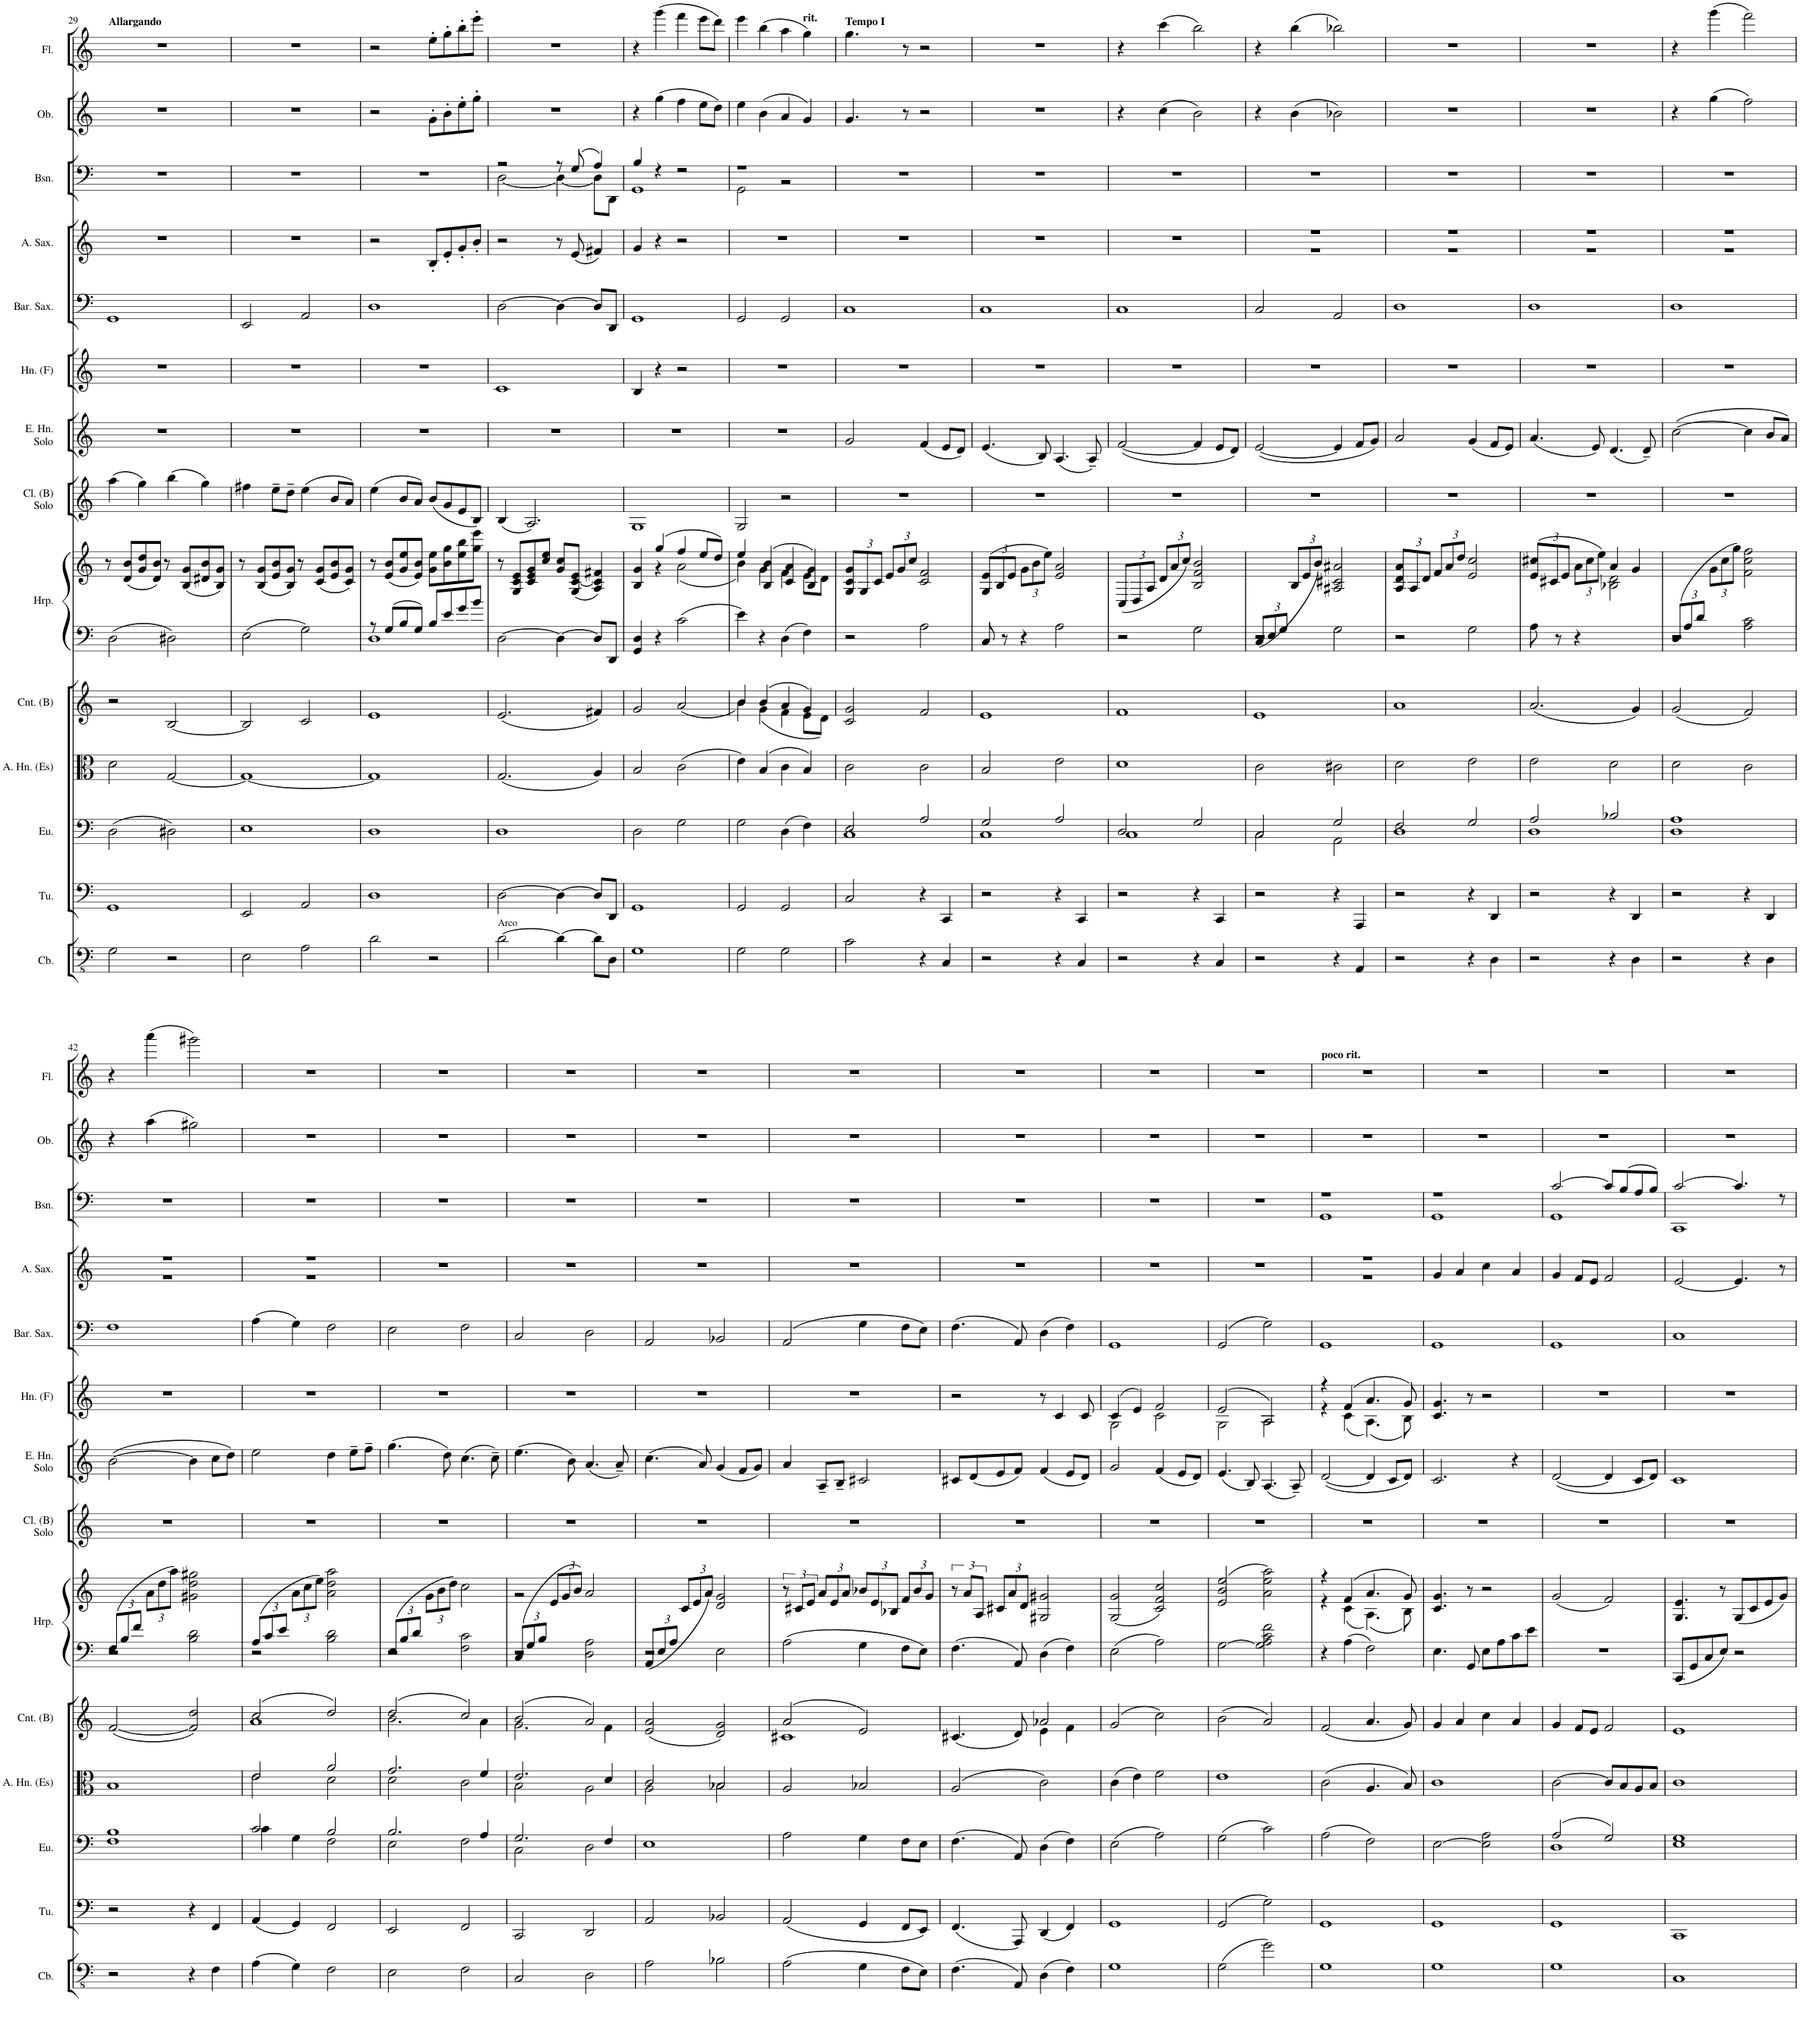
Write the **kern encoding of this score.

**kern	**kern	**kern	**kern	**kern	**kern	**kern	**kern	**kern	**kern	**kern	**kern	**kern	**kern	**kern
*part14	*part13	*part12	*part11	*part10	*part9	*part9	*part8	*part7	*part6	*part5	*part4	*part3	*part2	*part1
*staff15	*staff14	*staff13	*staff12	*staff11	*staff10	*staff9	*staff8	*staff7	*staff6	*staff5	*staff4	*staff3	*staff2	*staff1
*I"Double Bass	*I"Tuba	*I"Euphonium	*I"Alto Horn (Es)	*I"Cornet (B)	*I"Harp	*	*I"Clarinet (B)       Solo	*I"English Horn         Solo	*I"Horn (F)	*I"Baritone Saxophone	*I"Alto Saxophone	*I"Bassoon	*I"Oboe	*I"Flute
*	*I'Tu.	*I'Eu.	*I'A. Hn. (Es)	*I'Cnt. (B)	*I'Hrp.	*	*I'Cl. (B)   Solo	*I'E. Hn.   Solo	*I'Hn. (F)	*I'Bar. Sax.	*I'A. Sax.	*I'Bsn.	*I'Ob.	*I'Fl.
!!LO:PB:g=z
*clefFv4	*clefF4	*clefF4	*clefC3	*clefG2	*clefF4	*clefG2	*clefG2	*clefG2	*clefG2	*clefF4	*clefG2	*clefF4	*clefG2	*clefG2
*Trd7c12	*	*	*Trd5c9	*Trd1c2	*	*	*Trd1c2	*Trd4c7	*Trd4c7	*	*Trd5c9	*	*	*
*k[]	*k[]	*k[]	*k[]	*k[]	*k[]	*k[]	*k[]	*k[]	*k[]	*k[]	*k[]	*k[]	*k[]	*k[]
*M4/4	*M4/4	*M4/4	*M4/4	*M4/4	*M4/4	*M4/4	*M4/4	*M4/4	*M4/4	*M4/4	*M4/4	*M4/4	*M4/4	*M4/4
=29	=29	=29	=29	=29	=29	=29	=29	=29	=29	=29	=29	=29	=29	=29
!	!	!	!	!	!	!	!	!	!	!	!	!	!	!LO:TX:a:B:t=Allargando
2GG\	1GG	(2D\	2d\	2r	2D\	8r	(4aa\	1r	1r	1GG	1r	1r	1r	1r
.	.	.	.	.	.	(8d/ 8b/L	.	.	.	.	.	.	.	.
.	.	.	.	.	.	8g/ 8dd/	4gg\)	.	.	.	.	.	.	.
.	.	.	.	.	.	8d/ 8b/J)	.	.	.	.	.	.	.	.
2r	.	2D#X\)	[2G/	[2B/	2D#X\	8r	(4bb\	.	.	.	.	.	.	.
.	.	.	.	.	.	(8B/ 8g/L	.	.	.	.	.	.	.	.
.	.	.	.	.	.	8d#X/ 8b/	4gg\)	.	.	.	.	.	.	.
.	.	.	.	.	.	8B/ 8g/J)	.	.	.	.	.	.	.	.
=30	=30	=30	=30	=30	=30	=30	=30	=30	=30	=30	=30	=30	=30	=30
2EE\	2EE/	1E	1G_	2B/]	2E\	8r	4ff#X\	1r	1r	2EE/	1r	1r	1r	1r
.	.	.	.	.	.	(8B/ 8g/L	.	.	.	.	.	.	.	.
.	.	.	.	.	.	8e/ 8b/	8ee~\L	.	.	.	.	.	.	.
.	.	.	.	.	.	8B/ 8g/J)	8dd~\J	.	.	.	.	.	.	.
2AA\	2AA/	.	.	2c/	2G\	8r	(4ee\	.	.	2AA/	.	.	.	.
.	.	.	.	.	.	(8c/ 8g/L	.	.	.	.	.	.	.	.
.	.	.	.	.	.	8e/ 8b/	8b/L	.	.	.	.	.	.	.
.	.	.	.	.	.	8c/ 8g/J)	8a/J)	.	.	.	.	.	.	.
=31	=31	=31	=31	=31	=31	=31	=31	=31	=31	=31	=31	=31	=31	=31
*	*	*	*	*	*^	*	*	*	*	*	*	*	*	*
2D\	1D	1D	1G]	1e	8r	1D	8r	(4ee\	1r	1r	1D	2r	1r	2r	2r
.	.	.	.	.	8G/L	.	(8e/ 8b/L	.	.	.	.	.	.	.	.
.	.	.	.	.	8B/	.	8g/ 8ee/	8b/L	.	.	.	.	.	.	.
.	.	.	.	.	8G/J	.	8e/ 8b/J)	8a/J)	.	.	.	.	.	.	.
2r	.	.	.	.	8B/L	.	8g\ 8ee\L	(8b/L	.	.	.	8B'/L	.	8g'\L	8ee'\L
.	.	.	.	.	8e/	.	8b\ 8gg\	8g/	.	.	.	8e'/	.	8b'\	8gg'\
.	.	.	.	.	8g/	.	8ee\ 8bb\	8e/	.	.	.	8g'/	.	8ee'\	8bb'\
.	.	.	.	.	8b/J	.	8gg\ 8eee\J	8B/J)	.	.	.	8b'/J	.	8gg'\J	8eee'\J
*	*	*	*	*	*v	*v	*	*	*	*	*	*	*	*	*
=32	=32	=32	=32	=32	=32	=32	=32	=32	=32	=32	=32	=32	=32	=32
*	*	*	*	*	*	*	*	*	*	*	*	*^	*	*
!LO:TX:a:t=Arco	!	!	!	!	!	!	!	!	!	!	!	!	!	!	!
[2D\	[2D\	1D	(2.G/	(2.e/	[2D\	8r	(4B/	1r	1c	[2D\	2r	2r	[2D\	1r	1r
.	.	.	.	.	.	8G/ 8c/ 8e/L	.	.	.	.	.	.	.	.	.
.	.	.	.	.	.	8c/ 8e/ 8g/	2.A/)	.	.	.	.	.	.	.	.
.	.	.	.	.	.	8cc/ 8ee/J	.	.	.	.	.	.	.	.	.
4D\_	4D\_	.	.	.	4D\_	8g/ 8cc/L	.	.	.	4D\_	8r	8r	4D\_	.	.
.	.	.	.	.	.	(8G/ [8c/ 8e/J	.	.	.	.	(8e/	(8G/	.	.	.
8D\L]	8D/L]	.	4A/)	4f#X/)	8D/L]	4A/ 4c/] 4f#X/)	.	.	.	8D/L]	4f#X/)	4A/)	8D\L]	.	.
8DD\J	8DD/J	.	.	.	8DD/J	.	.	.	.	8DD/J	.	.	8DD\J	.	.
=33	=33	=33	=33	=33	=33	=33	=33	=33	=33	=33	=33	=33	=33	=33	=33
*	*	*	*	*	*	*^	*	*	*	*	*	*	*	*	*
1GG	1GG	2D\	2B/	2g/	4GG/ 4D/	4B/ 4g/	4ryy	1G	1r	4B/	1GG	4g/	4B/	1GG	4r	4r
.	.	.	.	.	4r	(4gg/	4r	.	.	4r	.	4r	4r	.	(4gg\	(4ggg\
.	.	2G\	(2c\	(2a/	2c\	4ff/	(2a\	.	.	2r	.	2r	2r	.	4ff\	4fff\
.	.	.	.	.	.	8ee/L	.	.	.	.	.	.	.	.	8ee\L	8eee\L
.	.	.	.	.	.	8dd/J)	.	.	.	.	.	.	.	.	8dd\J)	8ddd\J)
=34	=34	=34	=34	=34	=34	=34	=34	=34	=34	=34	=34	=34	=34	=34	=34	=34
*	*	*	*	*^	*	*	*	*	*	*	*	*	*	*	*	*
2GG\	2GG/	2G\	4e\)	4b/	4b\)	4e\	4ee/	4b\)	2G/	1r	1r	2GG/	1r	1r	2GG\	4ee\	4eee\
.	.	.	(4B/	(4b/	(4g\	4r	(4B/ 4b/	4g\	.	.	.	.	.	.	.	(4b\	(4bb\
2GG\	2GG/	(4D\	4c\	4a/	4f\	4D\	4c/ 4a/	4f\	2r	.	.	2GG/	.	.	2r	4a/	4aa\
!	!	!	!	!	!	!	!	!	!	!	!	!	!	!	!	!	!LO:TX:a:B:t=rit.
.	.	4F\)	4B/)	4g/)	8e\L	4F\	4B/ 4g/)	8e\L	.	.	.	.	.	.	.	4g/)	4gg\)
.	.	.	.	.	8d\J)	.	.	8d\J	.	.	.	.	.	.	.	.	.
*	*	*	*	*v	*v	*	*v	*v	*	*	*	*	*	*v	*v	*	*
=35	=35	=35	=35	=35	=35	=35	=35	=35	=35	=35	=35	=35	=35	=35
*	*	*^	*	*	*	*	*	*	*	*	*	*	*	*
*	*	*	*	*	*	*	*Xbrackettup	*	*	*	*	*	*	*	*
*	*	*	*	*	*^	*	*^	*	*	*	*	*	*	*	*
!	!	!	!	!	!	!	!	!	!	!	!	!	!	!	!	!	!LO:TX:a:B:t=Tempo I
*	*	*	*	*	*v	*v	*	*v	*v	*	*	*	*	*	*	*	*
2C\	2C/	2E/	1C	2c\	2c/ 2g/	2r	12G/ 12c/ 12g/L	1r	2g/	1r	1C	1r	1r	4.g/	4.gg\
.	.	.	.	.	.	.	12G/	.	.	.	.	.	.	.	.
.	.	.	.	.	.	.	12c/J	.	.	.	.	.	.	.	.
.	.	.	.	.	.	.	12e/L	.	.	.	.	.	.	.	.
.	.	.	.	.	.	.	12g/	.	.	.	.	.	.	.	.
.	.	.	.	.	.	.	.	.	.	.	.	.	.	8r	8r
.	.	.	.	.	.	.	12cc/J	.	.	.	.	.	.	.	.
4r	4r	2A/	.	2c\	2f/	2A\	2c/ 2f/	.	(4f/	.	.	.	.	2r	2r
4CC/	4CC/	.	.	.	.	.	.	.	8e/L	.	.	.	.	.	.
.	.	.	.	.	.	.	.	.	8d/J)	.	.	.	.	.	.
=36	=36	=36	=36	=36	=36	=36	=36	=36	=36	=36	=36	=36	=36	=36	=36
2r	2r	2G/	1C	2B/	1e	8C/	(12G/ 12e/L	1r	(4.e/	1r	1C	1r	1r	1r	1r
.	.	.	.	.	.	.	12B/	.	.	.	.	.	.	.	.
.	.	.	.	.	.	8r	.	.	.	.	.	.	.	.	.
.	.	.	.	.	.	.	12e/J	.	.	.	.	.	.	.	.
.	.	.	.	.	.	4r	12g\L	.	.	.	.	.	.	.	.
.	.	.	.	.	.	.	12b\	.	.	.	.	.	.	.	.
.	.	.	.	.	.	.	.	.	8B/)	.	.	.	.	.	.
.	.	.	.	.	.	.	12ee\J)	.	.	.	.	.	.	.	.
4r	4r	2A/	.	2e\	.	2A\	2e/ 2a/	.	(4.A/	.	.	.	.	.	.
4CC/	4CC/	.	.	.	.	.	.	.	.	.	.	.	.	.	.
.	.	.	.	.	.	.	.	.	8A~/)	.	.	.	.	.	.
=37	=37	=37	=37	=37	=37	=37	=37	=37	=37	=37	=37	=37	=37	=37	=37
2r	2r	2D/	1C	1d	1f	2r	(12C/L	1r	([2f/	1r	1C	1r	1r	4r	4r
.	.	.	.	.	.	.	12D/	.	.	.	.	.	.	.	.
.	.	.	.	.	.	.	12A/J	.	.	.	.	.	.	.	.
.	.	.	.	.	.	.	12d/L	.	.	.	.	.	.	(4cc\	(4ccc\
.	.	.	.	.	.	.	12a/	.	.	.	.	.	.	.	.
.	.	.	.	.	.	.	12cc/J)	.	.	.	.	.	.	.	.
4r	4r	2G/	.	.	.	2G\	2B/ 2f/ 2b/	.	4f/]	.	.	.	.	2b\)	2bb\)
4CC/	4CC/	.	.	.	.	.	.	.	8e/L	.	.	.	.	.	.
.	.	.	.	.	.	.	.	.	8d/J)	.	.	.	.	.	.
=38	=38	=38	=38	=38	=38	=38	=38	=38	=38	=38	=38	=38	=38	=38	=38
*	*	*	*	*	*	*Xbrackettup	*	*	*	*	*	*	*	*	*
*	*	*	*	*	*	*^	*	*	*	*	*	*^	*	*	*
2r	2r	2C/	2C\	2c\	1e	(12C/L	2r	4ryy	1r	([2e/	1r	2C/	1r	1r	1r	4r	4r
.	.	.	.	.	.	12E/	.	.	.	.	.	.	.	.	.	.	.
.	.	.	.	.	.	12G/J	.	.	.	.	.	.	.	.	.	.	.
.	.	.	.	.	.	2.ryy	.	12B/L	.	.	.	.	.	.	.	(4b\	(4bb\
.	.	.	.	.	.	.	.	12e/	.	.	.	.	.	.	.	.	.
.	.	.	.	.	.	.	.	12b/J)	.	.	.	.	.	.	.	.	.
4r	4r	2G/	2AA\	2c#X\	.	.	2G\	2A#X/ 2c#X/ 2a#X/	.	4e/]	.	2AA/	.	.	.	2b-X\)	2bb-X\)
4AAA/	4AAA/	.	.	.	.	.	.	.	.	8f/L	.	.	.	.	.	.	.
.	.	.	.	.	.	.	.	.	.	8g/J)	.	.	.	.	.	.	.
*	*	*	*	*	*	*v	*v	*	*	*	*	*	*	*	*	*	*
=39	=39	=39	=39	=39	=39	=39	=39	=39	=39	=39	=39	=39	=39	=39	=39	=39
2r	2r	2F/	1D	2d\	1a	2r	12A/ 12d/ 12a/L	1r	2a/	1r	1D	1r	1r	1r	1r	1r
.	.	.	.	.	.	.	12A/	.	.	.	.	.	.	.	.	.
.	.	.	.	.	.	.	12d/J	.	.	.	.	.	.	.	.	.
.	.	.	.	.	.	.	12f/L	.	.	.	.	.	.	.	.	.
.	.	.	.	.	.	.	12a/	.	.	.	.	.	.	.	.	.
.	.	.	.	.	.	.	12dd/J	.	.	.	.	.	.	.	.	.
4r	4r	2G/	.	2e\	.	2G\	2e/ 2cc/	.	(4g/	.	.	.	.	.	.	.
4DD\	4DD/	.	.	.	.	.	.	.	8f/L	.	.	.	.	.	.	.
.	.	.	.	.	.	.	.	.	8e/J)	.	.	.	.	.	.	.
=40	=40	=40	=40	=40	=40	=40	=40	=40	=40	=40	=40	=40	=40	=40	=40	=40
*	*	*	*	*	*	*	*^	*	*	*	*	*	*	*	*	*
2r	2r	2A/	1D	2e\	(2.a/	8A\	(12e/ 12cc#X/L	2ryy	1r	(4.a/	1r	1D	1r	1r	1r	1r	1r
.	.	.	.	.	.	.	12c#X/	.	.	.	.	.	.	.	.	.	.
.	.	.	.	.	.	8r	.	.	.	.	.	.	.	.	.	.	.
.	.	.	.	.	.	.	12e/J	.	.	.	.	.	.	.	.	.	.
.	.	.	.	.	.	4r	12a\L	.	.	.	.	.	.	.	.	.	.
.	.	.	.	.	.	.	12cc#\	.	.	.	.	.	.	.	.	.	.
.	.	.	.	.	.	.	.	.	.	8e/)	.	.	.	.	.	.	.
.	.	.	.	.	.	.	12ee\J)	.	.	.	.	.	.	.	.	.	.
4r	4r	2B-X/	.	2d\	.	2ryy	4a/	2B-X\ 2d\	.	(4.d/	.	.	.	.	.	.	.
4DD\	4DD/	.	.	.	4g/)	.	4g/	.	.	.	.	.	.	.	.	.	.
.	.	.	.	.	.	.	.	.	.	8d~/)	.	.	.	.	.	.	.
*	*	*	*	*	*	*	*v	*v	*	*	*	*	*	*	*	*	*
=41	=41	=41	=41	=41	=41	=41	=41	=41	=41	=41	=41	=41	=41	=41	=41	=41
*	*	*	*	*	*	*^	*	*	*	*	*	*	*	*	*	*
2r	2r	1A	1D	2d\	(2g/	(12D/L	2r	4ryy	1r	([2cc\	1r	1D	1r	1r	1r	4r	4r
.	.	.	.	.	.	12A/	.	.	.	.	.	.	.	.	.	.	.
.	.	.	.	.	.	12d/J	.	.	.	.	.	.	.	.	.	.	.
.	.	.	.	.	.	2.ryy	.	12g\L	.	.	.	.	.	.	.	(4gg\	(4ggg\
.	.	.	.	.	.	.	.	12cc\	.	.	.	.	.	.	.	.	.
.	.	.	.	.	.	.	.	12gg\J)	.	.	.	.	.	.	.	.	.
4r	4r	.	.	2c\	2f/)	.	2A\ 2c\	2f\ 2cc\ 2ff\	.	4cc\]	.	.	.	.	.	2ff\)	2fff\)
4DD\	4DD/	.	.	.	.	.	.	.	.	8b/L	.	.	.	.	.	.	.
.	.	.	.	.	.	.	.	.	.	8a/J)	.	.	.	.	.	.	.
!!LO:LB:g=z
=42	=42	=42	=42	=42	=42	=42	=42	=42	=42	=42	=42	=42	=42	=42	=42	=42	=42
2r	2r	1B	1F	1B	([2f/	(12F/L	2r	4ryy	1r	([2b\	1r	1F	1r	1r	1r	4r	4r
.	.	.	.	.	.	12B/	.	.	.	.	.	.	.	.	.	.	.
.	.	.	.	.	.	12f/J	.	.	.	.	.	.	.	.	.	.	.
.	.	.	.	.	.	2.ryy	.	12a\L	.	.	.	.	.	.	.	(4aa\	(4aaa\
.	.	.	.	.	.	.	.	12dd\	.	.	.	.	.	.	.	.	.
.	.	.	.	.	.	.	.	12aa\J)	.	.	.	.	.	.	.	.	.
4r	4r	.	.	.	2f/] 2dd/)	.	2B\ 2d\	2g#X\ 2dd\ 2gg#X\	.	4b\]	.	.	.	.	.	2gg#X\)	2ggg#X\)
4FF\	4FF/	.	.	.	.	.	.	.	.	8cc\L	.	.	.	.	.	.	.
.	.	.	.	.	.	.	.	.	.	8dd\J)	.	.	.	.	.	.	.
=43	=43	=43	=43	=43	=43	=43	=43	=43	=43	=43	=43	=43	=43	=43	=43	=43	=43
*	*	*	*	*^	*^	*	*	*	*	*	*	*	*	*	*	*	*
(4AA\	(4AA/	2c/	4c\	2e/	2e\	(2cc/	1a	(12A/L	2r	4ryy	1r	2ee\	1r	(4A\	1r	1r	1r	1r	1r
.	.	.	.	.	.	.	.	12c/	.	.	.	.	.	.	.	.	.	.	.
.	.	.	.	.	.	.	.	12e/J	.	.	.	.	.	.	.	.	.	.	.
4GG\)	4GG/)	.	4G\	.	.	.	.	2.ryy	.	12a\L	.	.	.	4G\)	.	.	.	.	.
.	.	.	.	.	.	.	.	.	.	12cc\	.	.	.	.	.	.	.	.	.
.	.	.	.	.	.	.	.	.	.	12ee\J)	.	.	.	.	.	.	.	.	.
2FF\	2FF/	2B/	2F\	2a/	2d\	2dd/)	.	.	2B\ 2d\	2a\ 2dd\ 2aa\	.	4dd\	.	2F\	.	.	.	.	.
.	.	.	.	.	.	.	.	.	.	.	.	8ee~\L	.	.	.	.	.	.	.
.	.	.	.	.	.	.	.	.	.	.	.	8ff~\J	.	.	.	.	.	.	.
*	*	*	*	*	*	*	*	*	*	*	*	*	*	*	*v	*v	*	*	*
=44	=44	=44	=44	=44	=44	=44	=44	=44	=44	=44	=44	=44	=44	=44	=44	=44	=44	=44
2EE\	2EE/	2.B/	2E\	2.g/	2d\	(2dd/	2.b\	(12E/L	2r	4ryy	1r	(4.gg\	1r	2E\	1r	1r	1r	1r
.	.	.	.	.	.	.	.	12B/	.	.	.	.	.	.	.	.	.	.
.	.	.	.	.	.	.	.	12d/J	.	.	.	.	.	.	.	.	.	.
.	.	.	.	.	.	.	.	2.ryy	.	12g\L	.	.	.	.	.	.	.	.
.	.	.	.	.	.	.	.	.	.	12b\	.	.	.	.	.	.	.	.
.	.	.	.	.	.	.	.	.	.	.	.	8dd\)	.	.	.	.	.	.
.	.	.	.	.	.	.	.	.	.	12dd\J)	.	.	.	.	.	.	.	.
2FF\	2FF/	.	2F\	.	2c\	2cc/)	.	.	2F\ 2c\	2cc\	.	(4.cc\	.	2F\	.	.	.	.
.	.	4A/	.	4f/	.	.	4a\	.	.	.	.	.	.	.	.	.	.	.
.	.	.	.	.	.	.	.	.	.	.	.	8cc~\)	.	.	.	.	.	.
=45	=45	=45	=45	=45	=45	=45	=45	=45	=45	=45	=45	=45	=45	=45	=45	=45	=45	=45
*	*	*	*	*	*	*	*	*	*	*^	*	*	*	*	*	*	*	*
2CC/	2CC/	2.G/	2C\	2.e/	2B\	(2b/	2.g\	(12C/L	2r	4ryy	2r	1r	(4.ee\	1r	2C/	1r	1r	1r	1r
.	.	.	.	.	.	.	.	12G/	.	.	.	.	.	.	.	.	.	.	.
.	.	.	.	.	.	.	.	12B/J	.	.	.	.	.	.	.	.	.	.	.
.	.	.	.	.	.	.	.	2.ryy	.	12e/L	.	.	.	.	.	.	.	.	.
.	.	.	.	.	.	.	.	.	.	12g/	.	.	.	.	.	.	.	.	.
.	.	.	.	.	.	.	.	.	.	.	.	.	8b\)	.	.	.	.	.	.
.	.	.	.	.	.	.	.	.	.	12b/J)	.	.	.	.	.	.	.	.	.
2DD\	2DD/	.	2D\	.	2A\	2a/)	.	.	2D\ 2A\	2a/	2ryy	.	(4.a/	.	2D\	.	.	.	.
.	.	4F/	.	4d/	.	.	4f\	.	.	.	.	.	.	.	.	.	.	.	.
.	.	.	.	.	.	.	.	.	.	.	.	.	8a~/)	.	.	.	.	.	.
*	*	*v	*v	*	*	*v	*v	*	*	*v	*v	*	*	*	*	*	*	*	*
=46	=46	=46	=46	=46	=46	=46	=46	=46	=46	=46	=46	=46	=46	=46	=46	=46
2AA\	2AA/	1E	2c/	2A\	(2e/ 2a/	(12AA/L	2r	4ryy	1r	(4.cc\	1r	2AA/	1r	1r	1r	1r
.	.	.	.	.	.	12E/	.	.	.	.	.	.	.	.	.	.
.	.	.	.	.	.	12A/J	.	.	.	.	.	.	.	.	.	.
.	.	.	.	.	.	2.ryy	.	12c/L	.	.	.	.	.	.	.	.
.	.	.	.	.	.	.	.	12e/	.	.	.	.	.	.	.	.
.	.	.	.	.	.	.	.	.	.	8a/)	.	.	.	.	.	.
.	.	.	.	.	.	.	.	12a/J)	.	.	.	.	.	.	.	.
2BB-X\	2BB-X/	.	2B-X/	2B-\	2d/ 2g/)	.	2E\	2d/ 2g/	.	(4g/	.	2BB-X/	.	.	.	.
.	.	.	.	.	.	.	.	.	.	8f/L	.	.	.	.	.	.
.	.	.	.	.	.	.	.	.	.	8g/J)	.	.	.	.	.	.
*	*	*	*v	*v	*	*v	*v	*	*	*	*	*	*	*	*	*
=47	=47	=47	=47	=47	=47	=47	=47	=47	=47	=47	=47	=47	=47	=47
*	*	*	*	*^	*	*	*	*	*	*	*	*	*	*
*	*	*	*	*	*	*	*brackettup	*	*	*	*	*	*	*	*
(2AA\	(2AA/	2A\	2A/	(2a/	1c#X	2A\	12r	1r	4a/	1r	(2AA/	1r	1r	1r	1r
.	.	.	.	.	.	.	12c#X/L	.	.	.	.	.	.	.	.
.	.	.	.	.	.	.	12e/J	.	.	.	.	.	.	.	.
*	*	*	*	*	*	*	*Xbrackettup	*	*	*	*	*	*	*	*
.	.	.	.	.	.	.	12a/L	.	8A~/L	.	.	.	.	.	.
.	.	.	.	.	.	.	12e/	.	.	.	.	.	.	.	.
.	.	.	.	.	.	.	.	.	8B~/J	.	.	.	.	.	.
.	.	.	.	.	.	.	12a/J	.	.	.	.	.	.	.	.
4GG\	4GG/	4G\	2B-X/	2e/)	.	4G\	12b-X/L	.	2c#X/	.	4G\	.	.	.	.
.	.	.	.	.	.	.	12e/	.	.	.	.	.	.	.	.
.	.	.	.	.	.	.	12B-X/J	.	.	.	.	.	.	.	.
8FF\L	8FF/L	8F\L	.	.	.	8F\L	12f/L	.	.	.	8F\L	.	.	.	.
.	.	.	.	.	.	.	12b-/	.	.	.	.	.	.	.	.
8EE\J)	8EE/J)	8E\J	.	.	.	8E\J	.	.	.	.	8E\J)	.	.	.	.
.	.	.	.	.	.	.	12g/J	.	.	.	.	.	.	.	.
=48	=48	=48	=48	=48	=48	=48	=48	=48	=48	=48	=48	=48	=48	=48	=48
*	*	*	*	*	*	*	*brackettup	*	*	*	*	*	*	*	*
(4.FF\	(4.FF/	(4.F\	(2A/	(4.c#X/	2ryy	4.F\	12r	1r	8c#X/L	2r	(4.F\	1r	1r	1r	1r
.	.	.	.	.	.	.	12a/L	.	.	.	.	.	.	.	.
.	.	.	.	.	.	.	.	.	(8d/	.	.	.	.	.	.
.	.	.	.	.	.	.	12A/J	.	.	.	.	.	.	.	.
*	*	*	*	*	*	*	*Xbrackettup	*	*	*	*	*	*	*	*
.	.	.	.	.	.	.	12c#X/L	.	8e/	.	.	.	.	.	.
.	.	.	.	.	.	.	12a/	.	.	.	.	.	.	.	.
8AAA/)	8AAA/)	8AA/)	.	8d/)	.	8AA/	.	.	8f/J)	.	8AA/)	.	.	.	.
.	.	.	.	.	.	.	12d/J	.	.	.	.	.	.	.	.
(4DD\	(4DD/	(4D\	2c\)	2a-X/	4e\	4D\	2G#X/ 2g#X/	.	(4f/	8r	(4D\	.	.	.	.
.	.	.	.	.	.	.	.	.	.	4c/	.	.	.	.	.
4FF\)	4FF/)	4F\)	.	.	4f\	4F\	.	.	8e/L	.	4F\)	.	.	.	.
.	.	.	.	.	.	.	.	.	8d/J)	8c/	.	.	.	.	.
*	*	*	*	*v	*v	*	*	*	*	*	*	*	*	*	*
=49	=49	=49	=49	=49	=49	=49	=49	=49	=49	=49	=49	=49	=49	=49
*	*	*	*	*	*	*	*	*	*^	*	*	*	*	*
1GG	1GG	(2E\	(4c\	(2g/	2E\	(2G/ 2g/	1r	2g/	(4c/	2G\	1GG	1r	1r	1r	1r
.	.	.	4e\)	.	.	.	.	.	4e/)	.	.	.	.	.	.
.	.	2A\)	2f\	2cc\)	2A\	2c/ 2f/ 2cc/)	.	(4f/	2f/	2c\	.	.	.	.	.
.	.	.	.	.	.	.	.	8e/L	.	.	.	.	.	.	.
.	.	.	.	.	.	.	.	8d/J)	.	.	.	.	.	.	.
=50	=50	=50	=50	=50	=50	=50	=50	=50	=50	=50	=50	=50	=50	=50	=50
(2GG\	(2GG/	(2G\	1e	(2b\	[2G\	(2e/ 2b/ 2ee/	1r	(4.e/	(2e/	2G\	(2GG/	1r	1r	1r	1r
.	.	.	.	.	.	.	.	8B/)	.	.	.	.	.	.	.
2G\)	2G\)	2c\)	.	2a/)	2G\] 2A\ 2c\ 2f\	2a\ 2ee\ 2aa\)	.	(4.A/	2A/)	2A\	2G\)	.	.	.	.
.	.	.	.	.	.	.	.	8A~/)	.	.	.	.	.	.	.
=51	=51	=51	=51	=51	=51	=51	=51	=51	=51	=51	=51	=51	=51	=51	=51
*	*	*	*	*	*	*^	*	*	*	*	*	*^	*^	*	*
!	!	!	!	!	!	!	!	!	!	!	!	!	!	!	!	!	!	!LO:TX:a:B:t=poco rit.
1GG	1GG	(2A\	(2c\	(2f/	4r	4r	4r	1r	([2d/	4r	4r	1GG	1r	1r	1r	1GG	1r	1r
.	.	.	.	.	4A\	(4f/	(4c\	.	.	(4f/	(4c\	.	.	.	.	.	.	.
.	.	2F\)	4.A/	4.a/	2F\	4.a/	(4.A\)	.	4d/]	4.a/	(4.A\)	.	.	.	.	.	.	.
.	.	.	.	.	.	.	.	.	8c/L	.	.	.	.	.	.	.	.	.
.	.	.	8B/)	8g/)	.	8g/)	8B\)	.	8d/J)	8g/)	8B\)	.	.	.	.	.	.	.
*	*	*	*	*	*	*v	*v	*	*	*v	*v	*	*v	*v	*	*	*	*
=52	=52	=52	=52	=52	=52	=52	=52	=52	=52	=52	=52	=52	=52	=52	=52
1GG	1GG	[2E\	1c	4g/	4.E\	4.c/ 4.g/	1r	2.c/	4.c/ 4.g/	1GG	4g/	1r	1GG	1r	1r
.	.	.	.	4a/	.	.	.	.	.	.	4a/	.	.	.	.
.	.	.	.	.	8GG/	8r	.	.	8r	.	.	.	.	.	.
.	.	2E\] 2A\	.	4cc\	8E\L	2r	.	.	2r	.	4cc\	.	.	.	.
.	.	.	.	.	8A\	.	.	.	.	.	.	.	.	.	.
.	.	.	.	4a/	8c\	.	.	4r	.	.	4a/	.	.	.	.
.	.	.	.	.	8e\J	.	.	.	.	.	.	.	.	.	.
=53	=53	=53	=53	=53	=53	=53	=53	=53	=53	=53	=53	=53	=53	=53	=53
*	*	*^	*	*	*	*	*	*	*	*	*	*	*	*	*
1GG	1GG	(2A/	1D	[2c\	4g/	1r	(2g/	1r	([2d/	1r	1GG	4g/	[2c/	1GG	1r	1r
.	.	.	.	.	8f/L	.	.	.	.	.	.	8f/L	.	.	.	.
.	.	.	.	.	8e/J	.	.	.	.	.	.	8e/J	.	.	.	.
.	.	2G/)	.	8c/L]	2f/	.	2f/)	.	4d/]	.	.	2f/	8c/L]	.	.	.
.	.	.	.	8B/	.	.	.	.	.	.	.	.	(8B/	.	.	.
.	.	.	.	8A/	.	.	.	.	8c/L	.	.	.	8A/	.	.	.
.	.	.	.	8B/J	.	.	.	.	8d/J)	.	.	.	8B/J)	.	.	.
*	*	*v	*v	*	*	*	*	*	*	*	*	*	*	*	*	*
=54	=54	=54	=54	=54	=54	=54	=54	=54	=54	=54	=54	=54	=54	=54	=54
1CC	1CC	1E 1G	1c	1e	8CC/L	4.G/ 4.e/	1r	1c	1r	1C	[2e/	[2c/	1CC	1r	1r
.	.	.	.	.	8GG/	.	.	.	.	.	.	.	.	.	.
.	.	.	.	.	8C/	.	.	.	.	.	.	.	.	.	.
.	.	.	.	.	8E/J	8r	.	.	.	.	.	.	.	.	.
.	.	.	.	.	2r	(8G/L	.	.	.	.	4.e/]	4.c/]	.	.	.
.	.	.	.	.	.	8c/	.	.	.	.	.	.	.	.	.
.	.	.	.	.	.	8e/	.	.	.	.	.	.	.	.	.
.	.	.	.	.	.	8g/J)	.	.	.	.	8r	8r	.	.	.
*	*	*	*	*	*	*	*	*	*	*	*	*v	*v	*	*
=	=	=	=	=	=	=	=	=	=	=	=	=	=	=
*-	*-	*-	*-	*-	*-	*-	*-	*-	*-	*-	*-	*-	*-	*-
